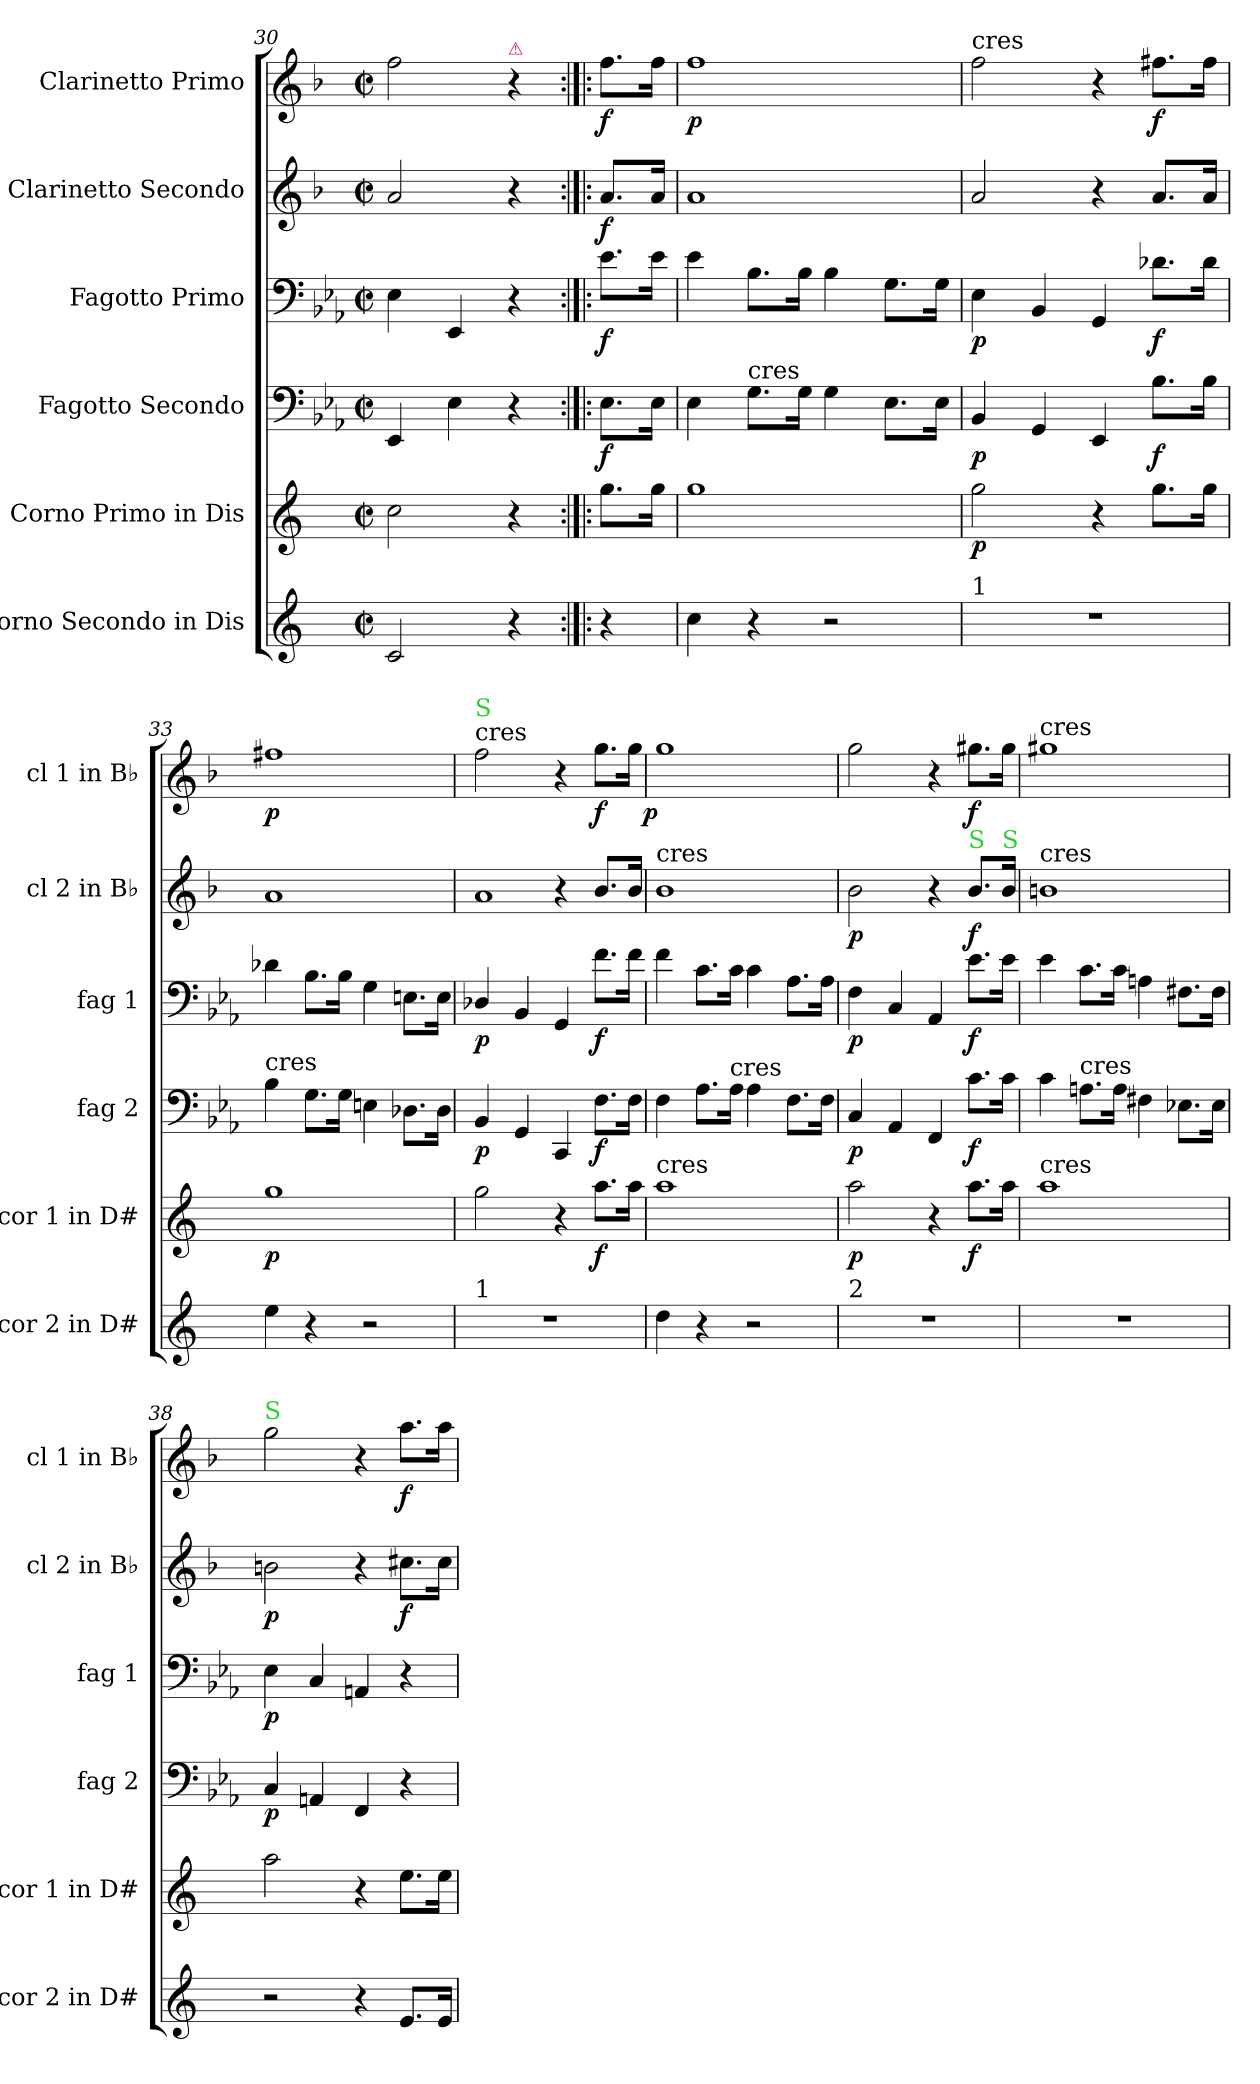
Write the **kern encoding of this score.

**kern	**kern	**dynam	**kern	**dynam	**kern	**dynam	**kern	**dynam	**kern	**dynam
*part6	*part5	*part5	*part4	*part4	*part3	*part3	*part2	*part2	*part1	*part1
*staff6	*staff5	*staff5	*staff4	*staff4	*staff3	*staff3	*staff2	*staff2	*staff1	*staff1
*I"Corno Secondo in Dis	*I"Corno Primo in Dis	*	*I"Fagotto Secondo	*	*I"Fagotto Primo	*	*I"Clarinetto Secondo	*	*I"Clarinetto Primo	*
*I'cor 2 in D#	*I'cor 1 in D#	*	*I'fag 2	*	*I'fag 1	*	*I'cl 2 in B♭	*	*I'cl 1 in B♭	*
*clefG2	*clefG2	*	*clefF4	*	*clefF4	*	*clefG2	*	*clefG2	*
*ITrd5c9	*ITrd5c9	*	*	*	*	*	*ITrd1c2	*	*ITrd1c2	*
*k[b-e-a-]	*k[b-e-a-]	*	*k[b-e-a-]	*	*k[b-e-a-]	*	*k[b-e-a-]	*	*k[b-e-a-]	*
*M2/2	*M2/2	*	*M2/2	*	*M2/2	*	*M2/2	*	*M2/2	*
*met(c|)	*met(c|)	*	*met(c|)	*	*met(c|)	*	*met(c|)	*	*met(c|)	*
=30	=30	=30	=30	=30	=30	=30	=30	=30	=30	=30
2E-/	2e-\	.	4EE-/	.	4E-\	.	2g/	.	2ee-\	.
.	.	.	4E-\	.	4EE-/	.	.	.	.	.
!	!	!	!	!	!	!	!	!	!LO:TX:a:color=crimson:t=⚠	!
4r	4r	.	4r	.	4r	.	4r	.	4r	.
=:|!|:	=:|!|:	=:|!|:	=:|!|:	=:|!|:	=:|!|:	=:|!|:	=:|!|:	=:|!|:	=:|!|:	=:|!|:
4r	8.b-\L	.	8.E-\L	f.	8.e-\L	f	8.g/L	f	8.ee-\L	f
.	16b-\Jk	.	16E-\Jk	.	16e-\Jk	.	16g/Jk	.	16ee-\Jk	.
=31	=31	=31	=31	=31	=31	=31	=31	=31	=31	=31
4e-\	1b-\	.	4E-\	.	4e-\	.	1g/	.	1ee-\	p
!	!	!	!LO:TX:t=cres	!	!	!	!	!	!	!
4r	.	.	8.G\L	.	8.B-\L	.	.	.	.	.
.	.	.	16G\Jk	.	16B-\Jk	.	.	.	.	.
2r	.	.	4G\	.	4B-\	.	.	.	.	.
.	.	.	8.E-\L	.	8.G\L	.	.	.	.	.
.	.	.	16E-\Jk	.	16G\Jk	.	.	.	.	.
=32	=32	=32	=32	=32	=32	=32	=32	=32	=32	=32
!	!	!	!	!	!	!	!	!	!LO:TX:t=cres	!
!LO:TX:a:t=1	!	!	!	!	!	!	!	!	!	!
1r	2b-\	p	4BB-/	p	4E-\	p	2g/	.	2ee-\	.
.	.	.	4GG/	.	4BB-/	.	.	.	.	.
.	4r	.	4EE-/	.	4GG/	.	4r	.	4r	.
.	8.b-\L	fo	8.B-\L	f	8.d-X\L	f	8.g/L	.	8.een\L	f
.	16b-\Jk	.	16B-\Jk	.	16d-\Jk	.	16g/Jk	.	16ee\Jk	.
=33	=33	=33	=33	=33	=33	=33	=33	=33	=33	=33
!	!	!	!LO:TX:t=cres	!	!	!	!	!	!	!
4g\	1b-\	p	4B-\	.	4d-X\	.	1g/	.	1een\	p
4r	.	.	8.G\L	.	8.B-\L	.	.	.	.	.
.	.	.	16G\Jk	.	16B-\Jk	.	.	.	.	.
2r	.	.	4En\	.	4G\	.	.	.	.	.
.	.	.	8.D-X\L	.	8.En\L	.	.	.	.	.
.	.	.	16D-\Jk	.	16E\Jk	.	.	.	.	.
=34	=34	=34	=34	=34	=34	=34	=34	=34	=34	=34
!	!	!	!	!	!	!	!	!	!LO:TX:t=cres	!
!	!	!	!	!	!	!	!	!	!LO:TX:a:color=limegreen:t=S	!
!LO:TX:a:t=1	!	!	!	!	!	!	!	!	!	!
!	!	!	!	!	!	!	!LO:N:vis=1	!	!	!
1r	2b-\	.	4BB-/	p	4D-X/	p	2g/	.	2ee-\	.
.	.	.	4GG/	.	4BB-/	.	.	.	.	.
.	4r	.	4CC/	.	4GG/	.	4r	.	4r	.
.	8.cc\L	f	8.F\L	f	8.f\L	f	8.a-/L	.	8.ff\L	f
.	16cc\Jk	.	16F\Jk	.	16f\Jk	.	16a-/Jk	.	16ff\Jk	.
=35	=35	=35	=35	=35	=35	=35	=35	=35	=35	=35
!	!	!	!	!	!	!	!LO:TX:t=cres	!	!	!
!	!LO:TX:t=cres	!	!	!	!	!	!	!	!	!
!	!	!	!	!	!	!	!	!	!	!LO:DY:rj
4f\	1cc\	.	4F\	.	4f\	.	1a-/	.	1ff\	p
4r	.	.	8.A-\L	.	8.c\L	.	.	.	.	.
!	!	!	!LO:TX:t=cres	!	!	!	!	!	!	!
.	.	.	16A-\Jk	.	16c\Jk	.	.	.	.	.
2r	.	.	4A-\	.	4c\	.	.	.	.	.
.	.	.	8.F\L	.	8.A-\L	.	.	.	.	.
.	.	.	16F\Jk	.	16A-\Jk	.	.	.	.	.
=36	=36	=36	=36	=36	=36	=36	=36	=36	=36	=36
!LO:TX:a:t=2	!	!	!	!	!	!	!	!	!	!
1r	2cc\	p	4C/	p	4F\	p	2a-\	p	2ff\	.
.	.	.	4AA-/	.	4C/	.	.	.	.	.
.	4r	.	4FF/	.	4AA-/	.	4r	.	4r	.
!	!	!	!	!	!	!	!LO:TX:a:color=limegreen:t=S	!	!	!
.	8.cc\L	f	8.c\L	f	8.e-\L	f	8.a-/L	f	8.ff#X\L	f
!	!	!	!	!	!	!	!LO:TX:a:color=limegreen:t=S	!	!	!
.	16cc\Jk	.	16c\Jk	.	16e-\Jk	.	16a-/Jk	.	16ff#\Jk	.
=37	=37	=37	=37	=37	=37	=37	=37	=37	=37	=37
!	!	!	!	!	!	!	!	!	!LO:TX:t=cres	!
!	!	!	!	!	!	!	!LO:TX:t=cres	!	!	!
!	!LO:TX:t=cres	!	!	!	!	!	!	!	!	!
1r	1cc\	.	4c\	.	4e-\	.	1an/	.	1ff#X\	.
!	!	!	!LO:TX:t=cres	!	!	!	!	!	!	!
.	.	.	8.An\L	.	8.c\L	.	.	.	.	.
.	.	.	16A\Jk	.	16c\Jk	.	.	.	.	.
.	.	.	4F#X\	.	4An\	.	.	.	.	.
.	.	.	8.E-X\L	.	8.F#X\L	.	.	.	.	.
.	.	.	16E-\Jk	.	16F#\Jk	.	.	.	.	.
=38	=38	=38	=38	=38	=38	=38	=38	=38	=38	=38
!	!	!	!	!	!	!	!	!	!LO:TX:a:color=limegreen:t=S	!
2r	2cc\	.	4C/	p	4E-\	p	2an\	p	2ff\	.
.	.	.	4AAn/	.	4C/	.	.	.	.	.
4r	4r	.	4FF/	.	4AAn/	.	4r	.	4r	.
8.G/L	8.g\L	.	4r	.	4r	.	8.bn\L	f	8.gg\L	f
16G/Jk	16g\Jk	.	.	.	.	.	16b\Jk	.	16gg\Jk	.
=	=	=	=	=	=	=	=	=	=	=
*-	*-	*-	*-	*-	*-	*-	*-	*-	*-	*-
